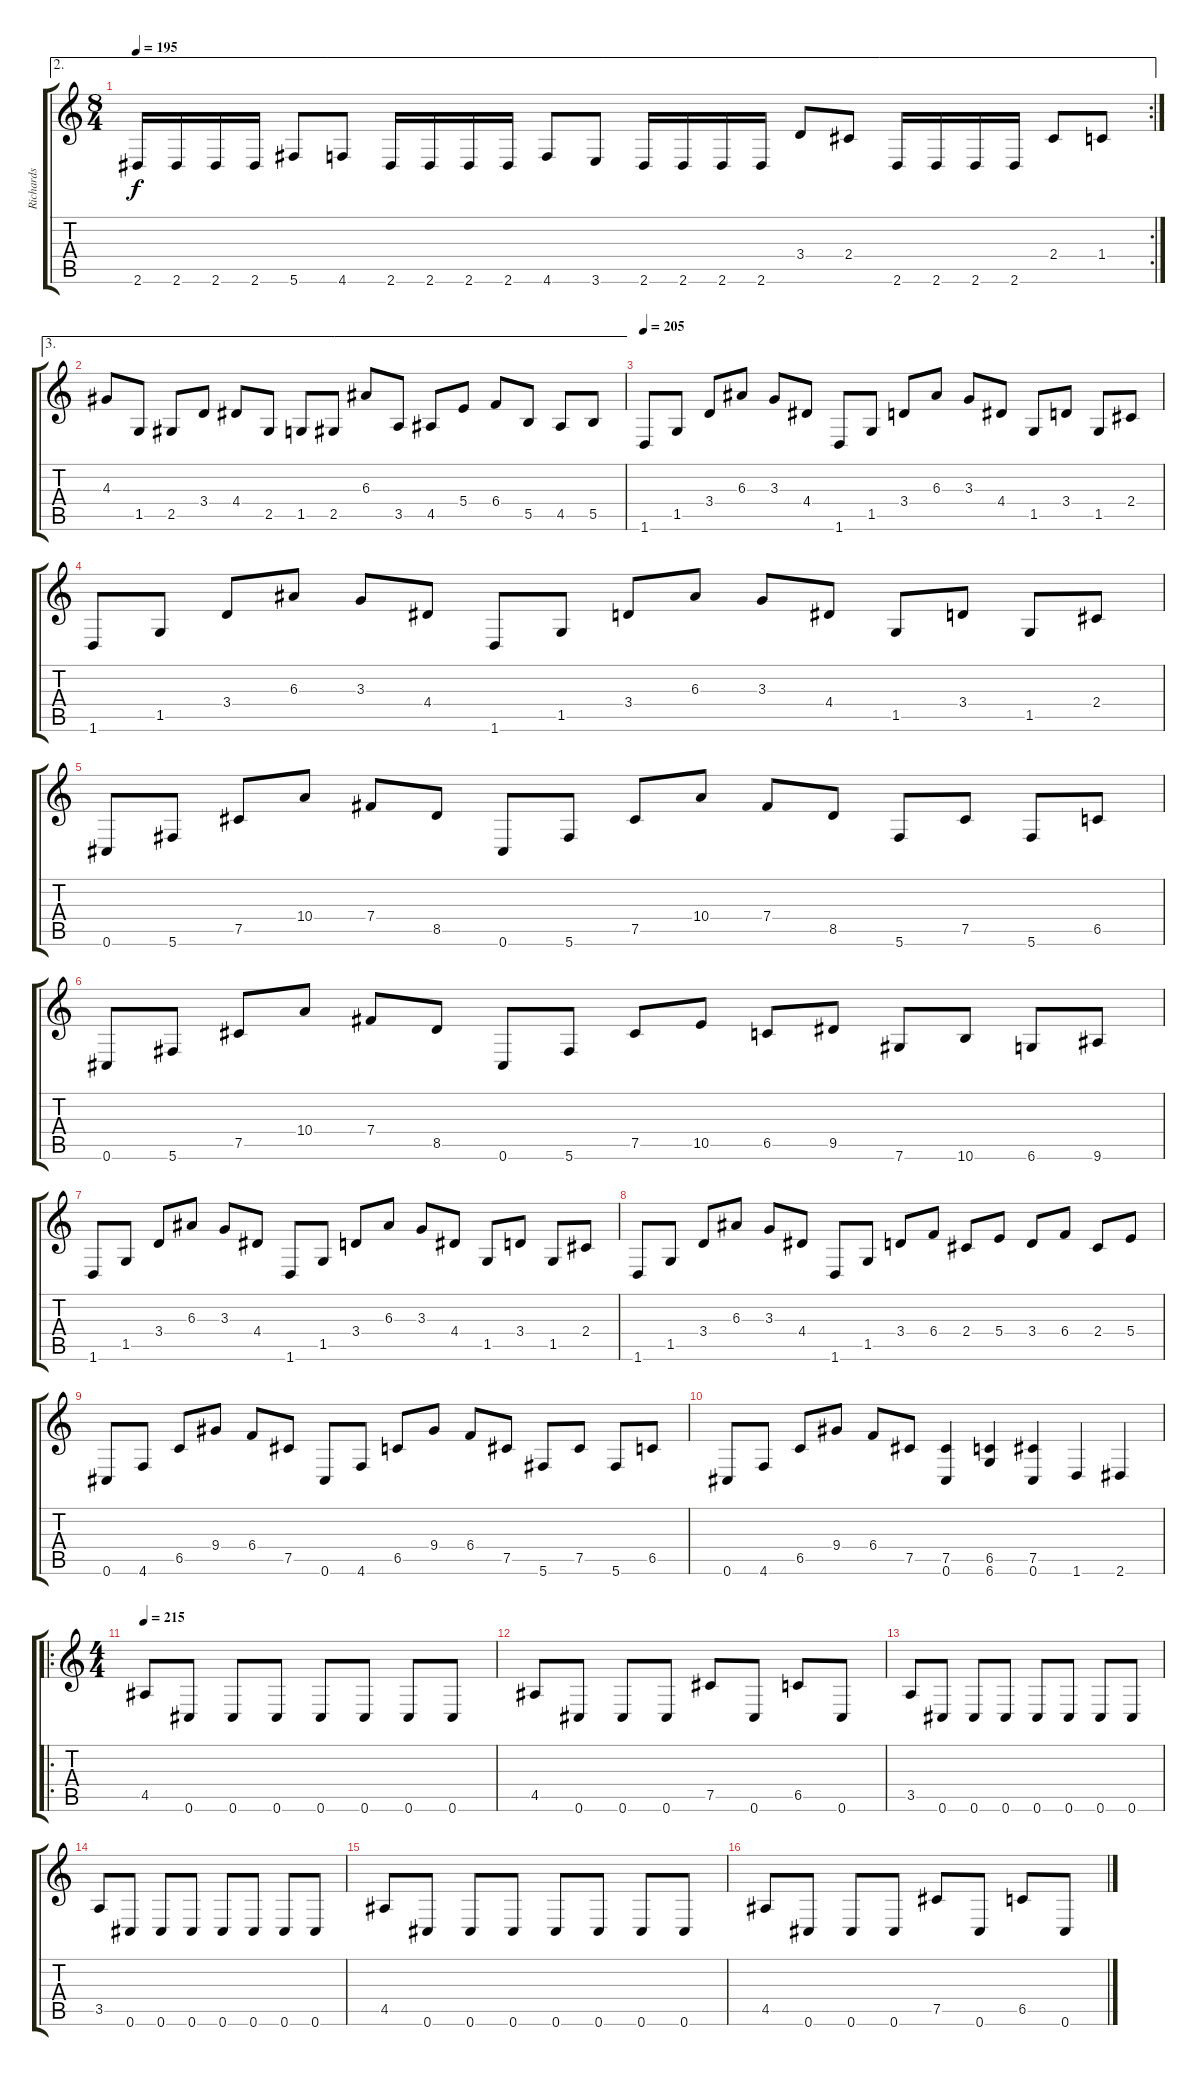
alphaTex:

\track ("Richards" "Richards") {instrument electricbassfinger}
\staff {score tabs}
\tuning (Db4 Ab3 E3 B2 Gb2 Db2) {hide}
\ae 2
\rc 2
\ts (8 4)
\tempo 195
\clef g2
\ks c
2.6.16{dy f} 2.6.16 2.6.16 2.6.16 5.6.8 4.6.8 2.6.16 2.6.16 2.6.16 2.6.16 4.6.8 3.6.8 2.6.16 2.6.16 2.6.16 2.6.16 3.4.8 2.4.8 2.6.16 2.6.16 2.6.16 2.6.16 2.4.8 1.4.8 |
\ae 3
4.3.8 1.5.8 2.5.8 3.4.8 4.4.8 2.5.8 1.5.8 2.5.8 6.3.8 3.5.8 4.5.8 5.4.8 6.4.8 5.5.8 4.5.8 5.5.8 |
\tempo 205
1.6.8 1.5.8 3.4.8 6.3.8 3.3.8 4.4.8 1.6.8 1.5.8 3.4.8 6.3.8 3.3.8 4.4.8 1.5.8 3.4.8 1.5.8 2.4.8 |
1.6.8 1.5.8 3.4.8 6.3.8 3.3.8 4.4.8 1.6.8 1.5.8 3.4.8 6.3.8 3.3.8 4.4.8 1.5.8 3.4.8 1.5.8 2.4.8 |
0.6.8 5.6.8 7.5.8 10.4.8 7.4.8 8.5.8 0.6.8 5.6.8 7.5.8 10.4.8 7.4.8 8.5.8 5.6.8 7.5.8 5.6.8 6.5.8 |
0.6.8 5.6.8 7.5.8 10.4.8 7.4.8 8.5.8 0.6.8 5.6.8 7.5.8 10.5.8 6.5.8 9.5.8 7.6.8 10.6.8 6.6.8 9.6.8 |
1.6.8 1.5.8 3.4.8 6.3.8 3.3.8 4.4.8 1.6.8 1.5.8 3.4.8 6.3.8 3.3.8 4.4.8 1.5.8 3.4.8 1.5.8 2.4.8 |
1.6.8 1.5.8 3.4.8 6.3.8 3.3.8 4.4.8 1.6.8 1.5.8 3.4.8 6.4.8 2.4.8 5.4.8 3.4.8 6.4.8 2.4.8 5.4.8 |
0.6.8 4.6.8 6.5.8 9.4.8 6.4.8 7.5.8 0.6.8 4.6.8 6.5.8 9.4.8 6.4.8 7.5.8 5.6.8 7.5.8 5.6.8 6.5.8 |
0.6.8 4.6.8 6.5.8 9.4.8 6.4.8 7.5.8 (7.5 0.6).4 (6.5 6.6).4 (7.5 0.6).4 1.6.4 2.6.4 |
\ro
\ts (4 4)
\tempo 215
4.5.8 0.6.8 0.6.8 0.6.8 0.6.8 0.6.8 0.6.8 0.6.8 |
4.5.8 0.6.8 0.6.8 0.6.8 7.5.8 0.6.8 6.5.8 0.6.8 |
3.5.8 0.6.8 0.6.8 0.6.8 0.6.8 0.6.8 0.6.8 0.6.8 |
3.5.8 0.6.8 0.6.8 0.6.8 0.6.8 0.6.8 0.6.8 0.6.8 |
4.5.8 0.6.8 0.6.8 0.6.8 0.6.8 0.6.8 0.6.8 0.6.8 |
4.5.8 0.6.8 0.6.8 0.6.8 7.5.8 0.6.8 6.5.8 0.6.8
